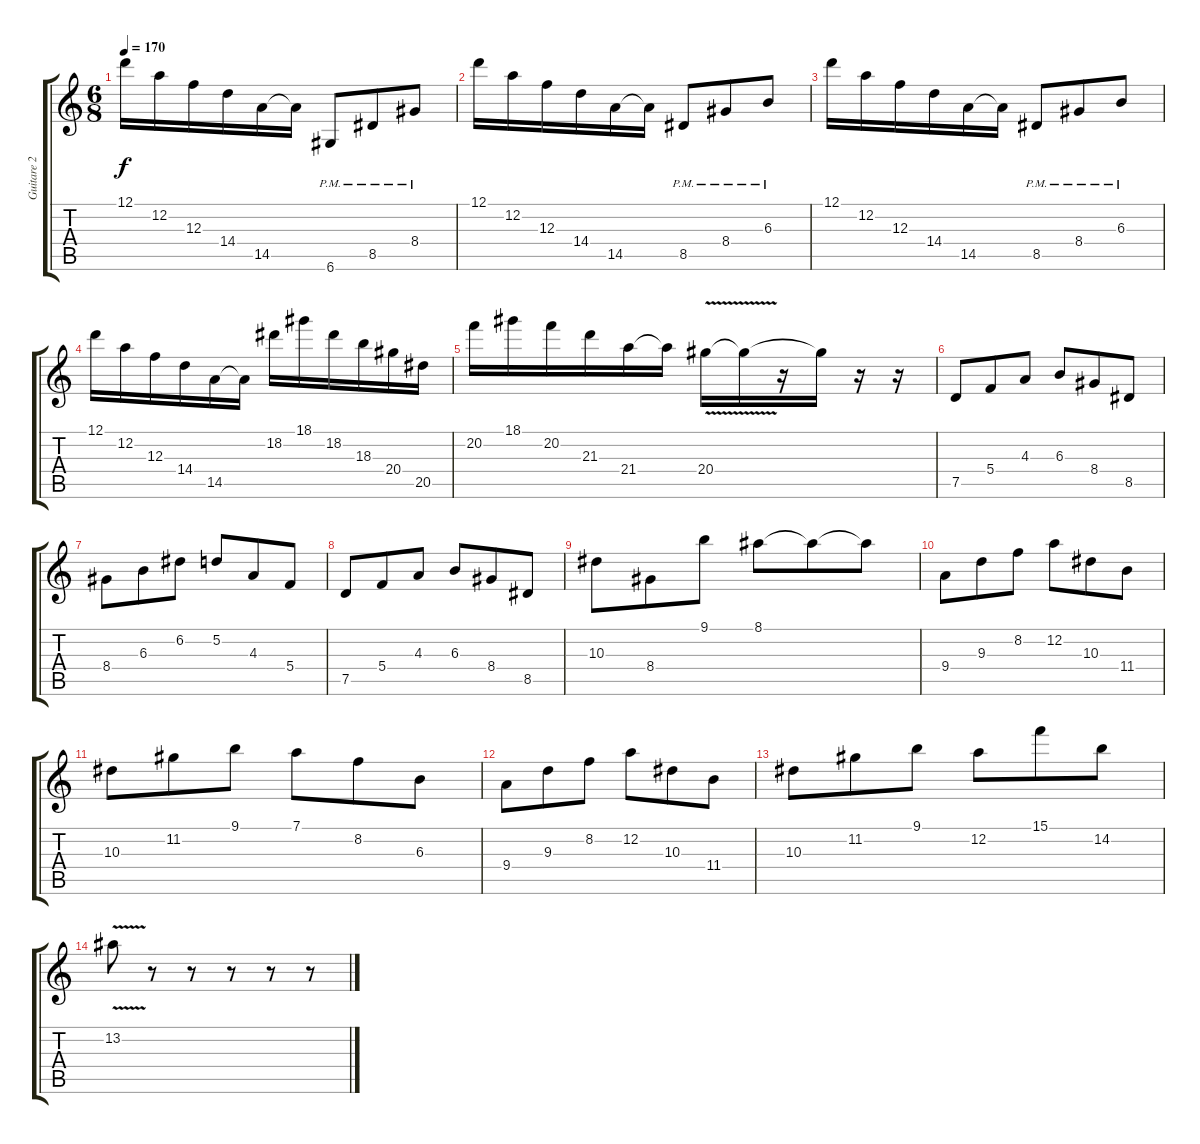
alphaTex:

\track ("Guitare 2" "Guitare 2") {instrument distortionguitar}
\staff {score tabs}
\tuning (D4 A3 F3 C3 G2 D2) {hide}
\ts (6 8)
\tempo 170
\clef g2
\ks c
12.1.16{dy f} 12.2.16 12.3.16 14.4.16 14.5.16 14.5{t}.16 6.6{pm}.8 8.5{pm}.8 8.4{pm}.8 |
12.1.16 12.2.16 12.3.16 14.4.16 14.5.16 14.5{t}.16 8.5{pm}.8 8.4{pm}.8 6.3{pm}.8 |
12.1.16 12.2.16 12.3.16 14.4.16 14.5.16 14.5{t}.16 8.5{pm}.8 8.4{pm}.8 6.3{pm}.8 |
12.1.16 12.2.16 12.3.16 14.4.16 14.5.16 14.5{t}.16 18.2.16 18.1.16 18.2.16 18.3.16 20.4.16 20.5.16 |
20.2.16 18.1.16 20.2.16 21.3.16 21.4.16 21.4{t}.16 20.4{v}.16 20.4{t}.16 r.16 20.4{t}.16 r.16 r.16 |
7.5.8 5.4.8 4.3.8 6.3.8 8.4.8 8.5.8 |
8.4.8 6.3.8 6.2.8 5.2.8 4.3.8 5.4.8 |
7.5.8 5.4.8 4.3.8 6.3.8 8.4.8 8.5.8 |
10.3.8 8.4.8 9.1.8 8.1.8 8.1{t}.8 8.1{t}.8 |
9.4.8 9.3.8 8.2.8 12.2.8 10.3.8 11.4.8 |
10.3.8 11.2.8 9.1.8 7.1.8 8.2.8 6.3.8 |
9.4.8 9.3.8 8.2.8 12.2.8 10.3.8 11.4.8 |
10.3.8 11.2.8 9.1.8 12.2.8 15.1.8 14.2.8 |
13.2{v}.8 r.8 r.8 r.8 r.8 r.8
